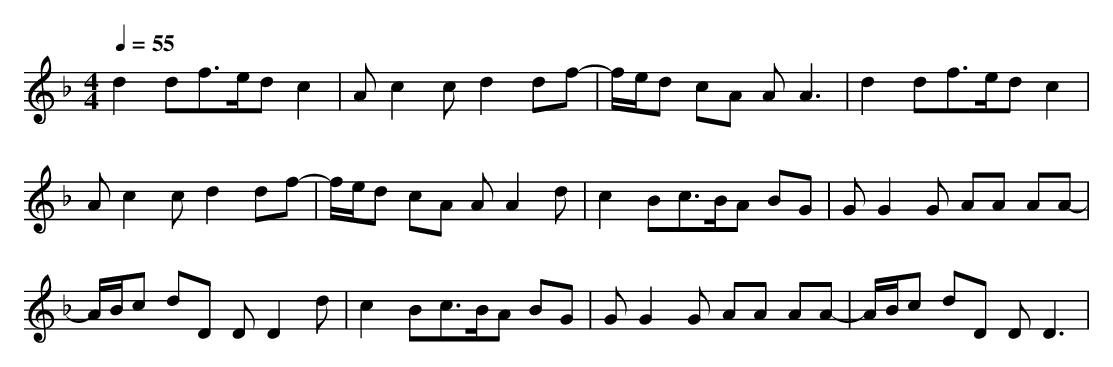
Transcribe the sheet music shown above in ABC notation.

X:1
T:
M: 4/4
L: 1/8
Q:1/4=55
K:F % 1 flats
d2 df>ed c2|Ac2c d2 df-|f/2e/2d cA A2<A2|d2 df>ed c2|
Ac2c d2 df-|f/2e/2d cA AA2d|c2 Bc>BA BG|GG2G AA AA-|
A/2B/2c dD DD2d|c2 Bc>BA BG|GG2G AA AA-|A/2B/2c dD D2<D2|
